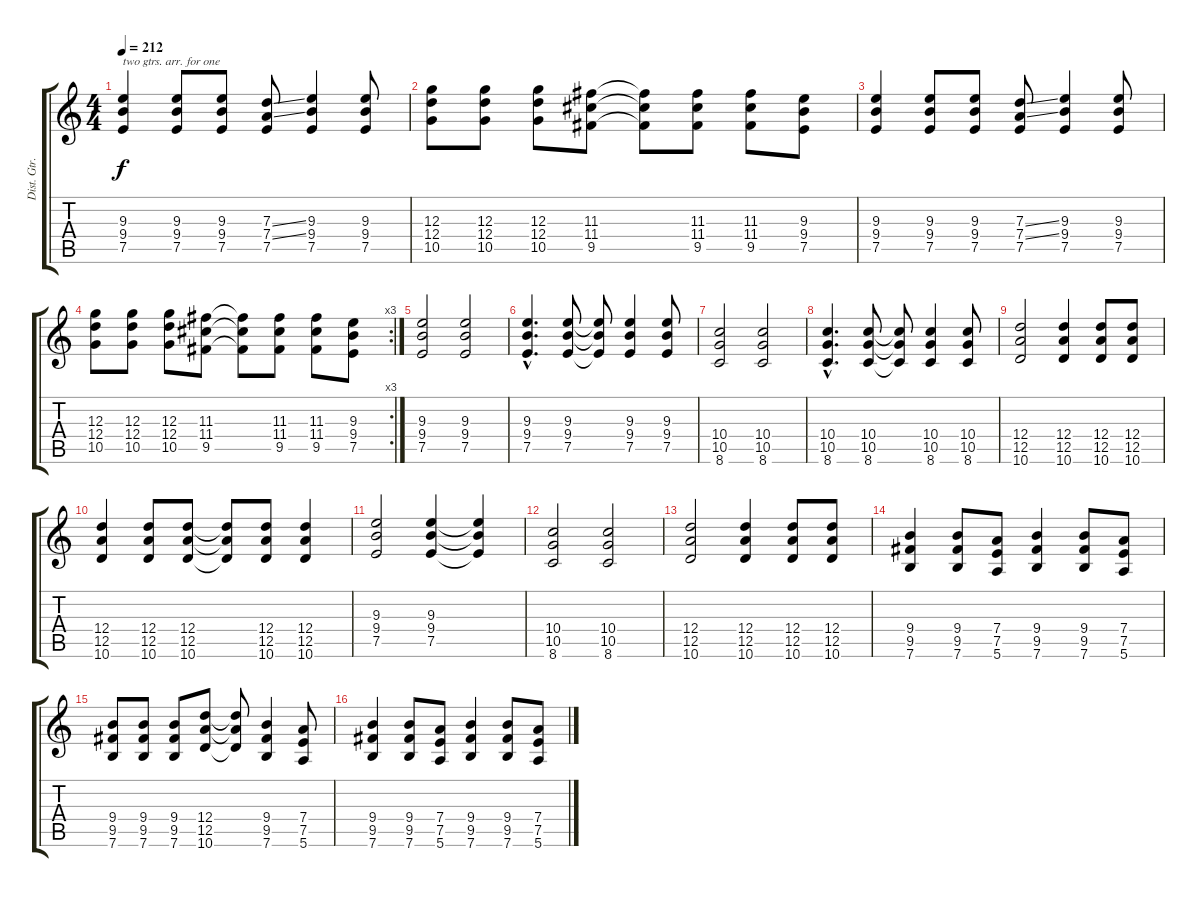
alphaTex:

\track ("Dist. Gtr." "Dist. Gtr.") {instrument distortionguitar}
\staff {score tabs}
\tuning (E4 B3 G3 D3 A2 E2) {hide}
\ts (4 4)
\tempo 212
\clef g2
\ks c
(9.3 9.4 7.5).4{txt "two gtrs. arr. for one" dy f instrument distortionguitar} (9.3 9.4 7.5).8 (9.3 9.4 7.5).8 (7.3{ss} 7.4{ss} 7.5).8 (9.3 9.4 7.5).4 (9.3 9.4 7.5).8 |
(12.3 12.4 10.5).8 (12.3 12.4 10.5).8 (12.3 12.4 10.5).8 (11.3 11.4 9.5).8 (11.3{t} 11.4{t} 9.5{t}).8 (11.3 11.4 9.5).8 (11.3 11.4 9.5).8 (9.3 9.4 7.5).8 |
(9.3 9.4 7.5).4 (9.3 9.4 7.5).8 (9.3 9.4 7.5).8 (7.3{ss} 7.4{ss} 7.5).8 (9.3 9.4 7.5).4 (9.3 9.4 7.5).8 |
\rc 3
(12.3 12.4 10.5).8 (12.3 12.4 10.5).8 (12.3 12.4 10.5).8 (11.3 11.4 9.5).8 (11.3{t} 11.4{t} 9.5{t}).8 (11.3 11.4 9.5).8 (11.3 11.4 9.5).8 (9.3 9.4 7.5).8 |
(9.3 9.4 7.5).2 (9.3 9.4 7.5).2 |
(9.3{hac} 9.4{hac} 7.5{hac}).4{d} (9.3 9.4 7.5).8 (9.3{t} 9.4{t} 7.5{t}).8 (9.3 9.4 7.5).4 (9.3 9.4 7.5).8 |
(10.4 10.5 8.6).2 (10.4 10.5 8.6).2 |
(10.4{hac} 10.5{hac} 8.6{hac}).4{d} (10.4 10.5 8.6).8 (10.4{t} 10.5{t} 8.6{t}).8 (10.4 10.5 8.6).4 (10.4 10.5 8.6).8 |
(12.4 12.5 10.6).2 (12.4 12.5 10.6).4 (12.4 12.5 10.6).8 (12.4 12.5 10.6).8 |
(12.4 12.5 10.6).4 (12.4 12.5 10.6).8 (12.4 12.5 10.6).8 (12.4{t} 12.5{t} 10.6{t}).8 (12.4 12.5 10.6).8 (12.4 12.5 10.6).4 |
(9.3 9.4 7.5).2 (9.3 9.4 7.5).4 (9.3{t} 9.4{t} 7.5{t}).4 |
(10.4 10.5 8.6).2 (10.4 10.5 8.6).2 |
(12.4 12.5 10.6).2 (12.4 12.5 10.6).4 (12.4 12.5 10.6).8 (12.4 12.5 10.6).8 |
(9.4 9.5 7.6).4 (9.4 9.5 7.6).8 (7.4 7.5 5.6).8 (9.4 9.5 7.6).4 (9.4 9.5 7.6).8 (7.4 7.5 5.6).8 |
(9.4 9.5 7.6).8 (9.4 9.5 7.6).8 (9.4 9.5 7.6).8 (12.4 12.5 10.6).8 (12.4{t} 12.5{t} 10.6{t}).8 (9.4 9.5 7.6).4 (7.4 7.5 5.6).8 |
(9.4 9.5 7.6).4 (9.4 9.5 7.6).8 (7.4 7.5 5.6).8 (9.4 9.5 7.6).4 (9.4 9.5 7.6).8 (7.4 7.5 5.6).8
